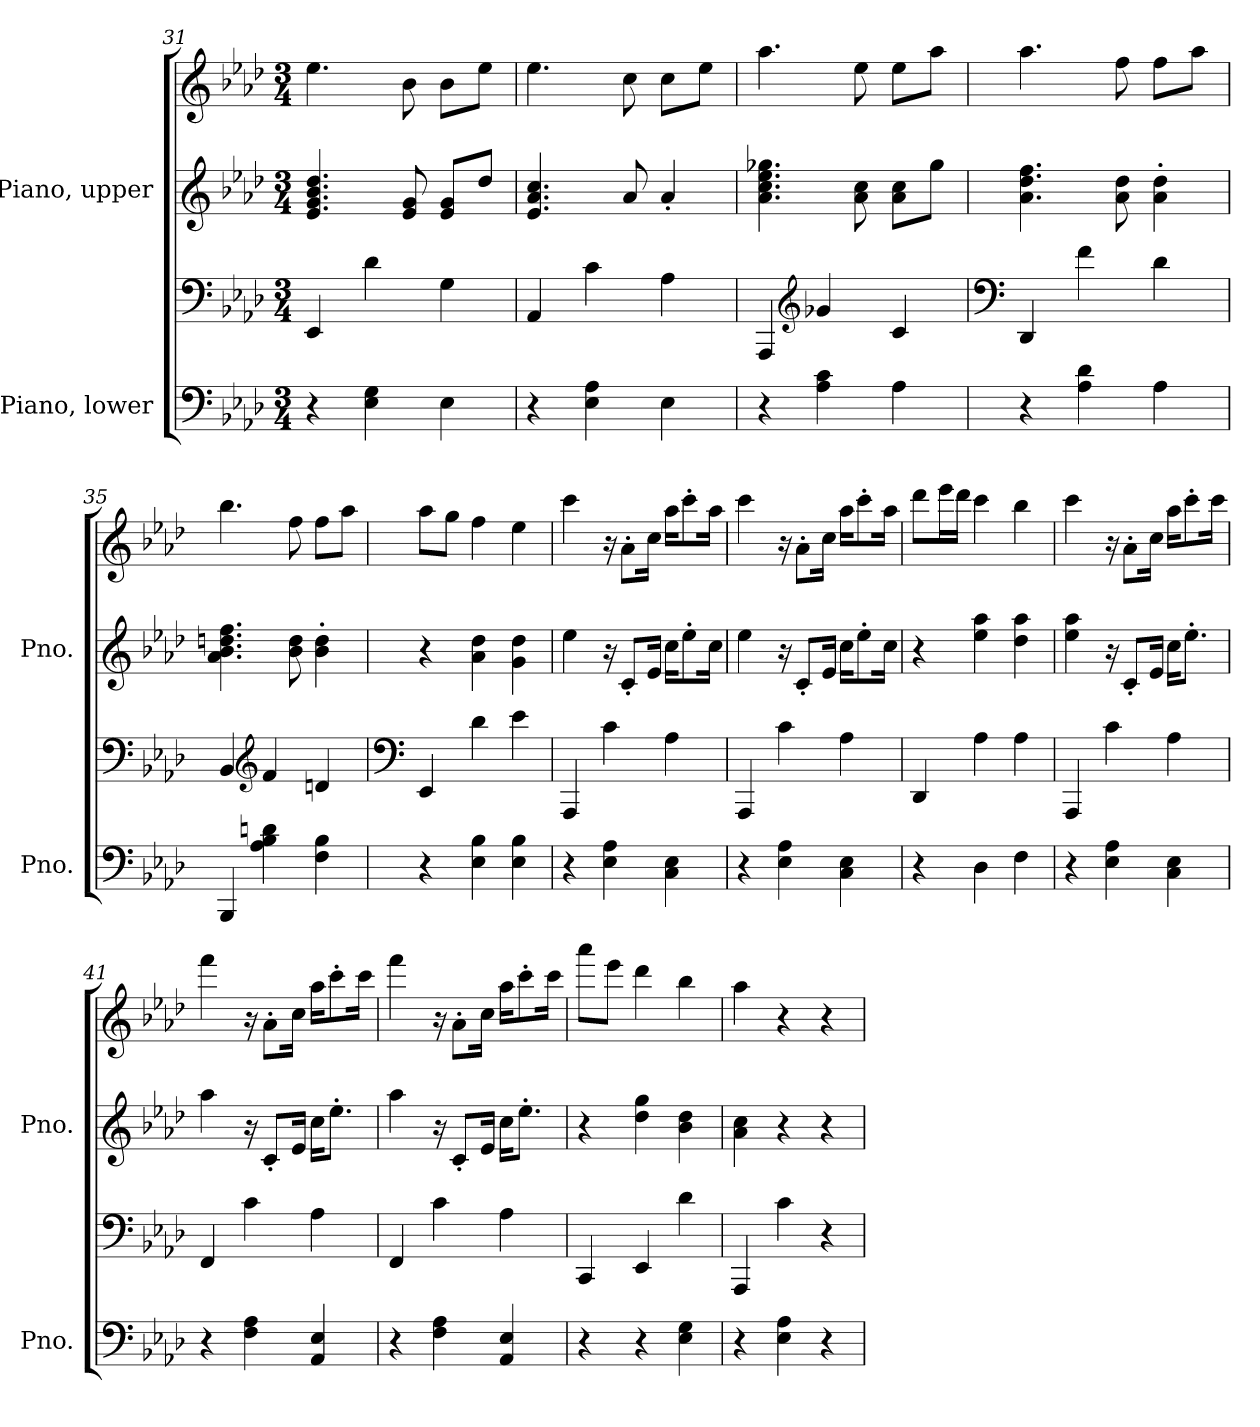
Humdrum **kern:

**kern	**kern	**kern	**kern
*part2	*part2	*part1	*part1
*staff4	*staff3	*staff2	*staff1
*I"Piano, lower	*	*I"Piano, upper	*
*I'Pno.	*	*I'Pno.	*
*clefF4	*clefF4	*clefG2	*clefG2
*k[b-e-a-d-]	*k[b-e-a-d-]	*k[b-e-a-d-]	*k[b-e-a-d-]
*M3/4	*M3/4	*M3/4	*M3/4
=31	=31	=31	=31
4r	4EE-/	4.e-/ 4.g/ 4.b-/ 4.dd-/	4.ee-\
4E-\ 4G\	4d-\	.	.
.	.	8e-/ 8g/	8b-\
4E-\	4G\	8e-/ 8g/L	8b-\L
.	.	8dd-/J	8ee-\J
=32	=32	=32	=32
4r	4AA-/	4.e-/ 4.a-/ 4.cc/	4.ee-\
4E-\ 4A-\	4c\	.	.
.	.	8a-/	8cc\
4E-\	4A-\	4a-'/	8cc\L
.	.	.	8ee-\J
=33	=33	=33	=33
4r	4AAA-/	4.a-\ 4.cc\ 4.ee-\ 4.gg-X\	4.aa-\
*	*clefG2	*	*
4A-\ 4c\	4g-X/	.	.
.	.	8a-\ 8cc\	8ee-\
4A-\	4c/	8a-\ 8cc\L	8ee-\L
.	.	8gg-\J	8aa-\J
=34	=34	=34	=34
*	*clefF4	*	*
4r	4DD-/	4.a-\ 4.dd-\ 4.ff\	4.aa-\
4A-\ 4d-\	4f\	.	.
.	.	8a-\ 8dd-\	8ff\
4A-\	4d-\	4a-\' 4dd-\'	8ff\L
.	.	.	8aa-\J
!!LO:PB:g=z
=35	=35	=35	=35
4BBB-/	4BB-/	4.a-\ 4.b-\ 4.ddn\ 4.ff\	4.bb-\
*	*clefG2	*	*
4A-\ 4B-\ 4dn\	4f/	.	.
.	.	8b-\ 8dd\	8ff\
4F\ 4B-\	4dn/	4b-\' 4dd\'	8ff\L
.	.	.	8aa-\J
=36	=36	=36	=36
*	*clefF4	*	*
4r	4EE-/	4r	8aa-\L
.	.	.	8gg\J
4E-\ 4B-\	4d-\	4a-\ 4dd-\	4ff\
4E-\ 4B-\	4e-\	4g\ 4dd-\	4ee-\
=37	=37	=37	=37
4r	4AAA-/	4ee-\	4ccc\
4E-\ 4A-\	4c\	16r	16r
.	.	8c'/L	8a-'\L
.	.	16e-/Jk	16cc\Jk
4C\ 4E-\	4A-\	16cc\KL	16aa-\KL
.	.	8ee-'\	8ccc'\
.	.	16cc\Jk	16aa-\Jk
=38	=38	=38	=38
4r	4AAA-/	4ee-\	4ccc\
4E-\ 4A-\	4c\	16r	16r
.	.	8c'/L	8a-'\L
.	.	16e-/Jk	16cc\Jk
4C\ 4E-\	4A-\	16cc\KL	16aa-\KL
.	.	8ee-'\	8ccc'\
.	.	16cc\Jk	16aa-\Jk
=39	=39	=39	=39
4r	4DD-/	4r	8ddd-\L
.	.	.	16eee-\L
.	.	.	16ddd-\JJ
4D-\	4A-\	4ee-\ 4aa-\	4ccc\
4F\	4A-\	4dd-\ 4aa-\	4bb-\
!!LO:LB:g=z
=40	=40	=40	=40
4r	4AAA-/	4ee-\ 4aa-\	4ccc\
4E-\ 4A-\	4c\	16r	16r
.	.	8c'/L	8a-'\L
.	.	16e-/Jk	16cc\Jk
4C\ 4E-\	4A-\	16cc\KL	16aa-\KL
.	.	8.ee-'\J	8ccc'\
.	.	.	16ccc\Jk
=41	=41	=41	=41
4r	4FF/	4aa-\	4fff\
4F\ 4A-\	4c\	16r	16r
.	.	8c'/L	8a-'\L
.	.	16e-/Jk	16cc\Jk
4AA-/ 4E-/	4A-\	16cc\KL	16aa-\KL
.	.	8.ee-'\J	8ccc'\
.	.	.	16ccc\Jk
=42	=42	=42	=42
4r	4FF/	4aa-\	4fff\
4F\ 4A-\	4c\	16r	16r
.	.	8c'/L	8a-'\L
.	.	16e-/Jk	16cc\Jk
4AA-/ 4E-/	4A-\	16cc\KL	16aa-\KL
.	.	8.ee-'\J	8ccc'\
.	.	.	16ccc\Jk
=43	=43	=43	=43
4r	4CC/	4r	8aaa-\L
.	.	.	8eee-\J
4r	4EE-/	4dd-\ 4gg\	4ddd-\
4E-\ 4G\	4d-\	4b-\ 4dd-\	4bb-\
=44	=44	=44	=44
4r	4AAA-/	4a-\ 4cc\	4aa-\
4E-\ 4A-\	4c\	4r	4r
4r	4r	4r	4r
=	=	=	=
*-	*-	*-	*-
